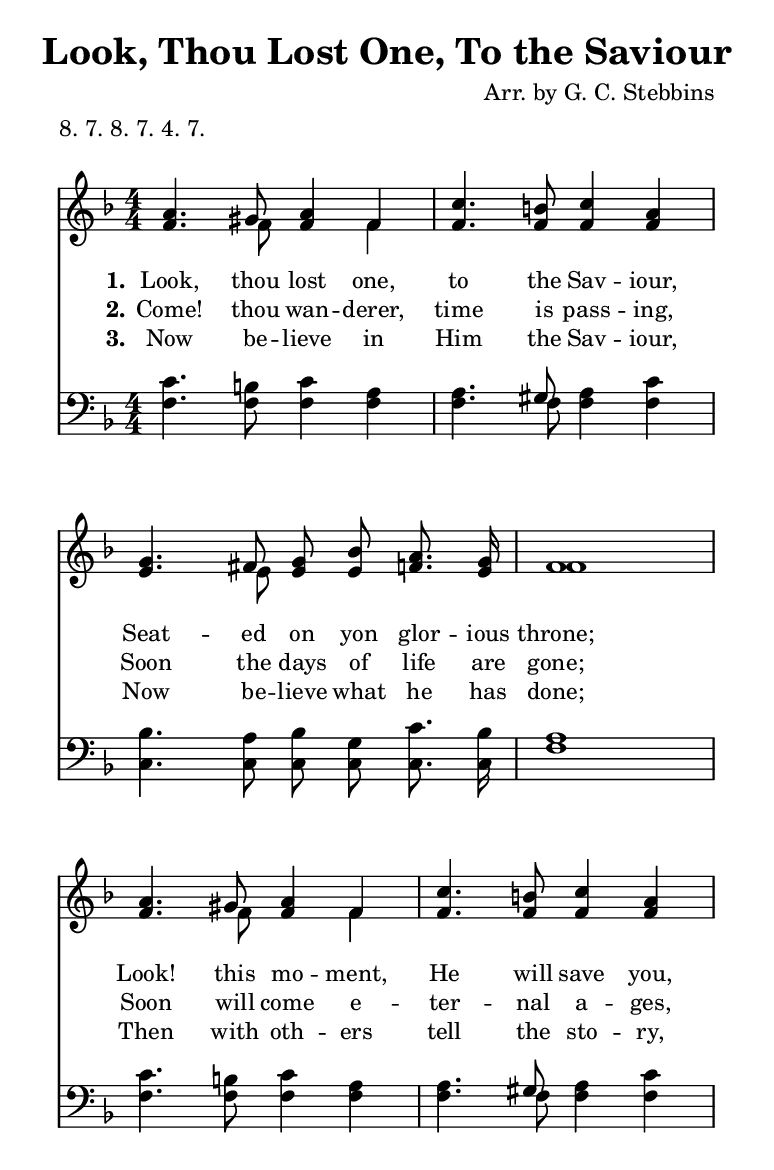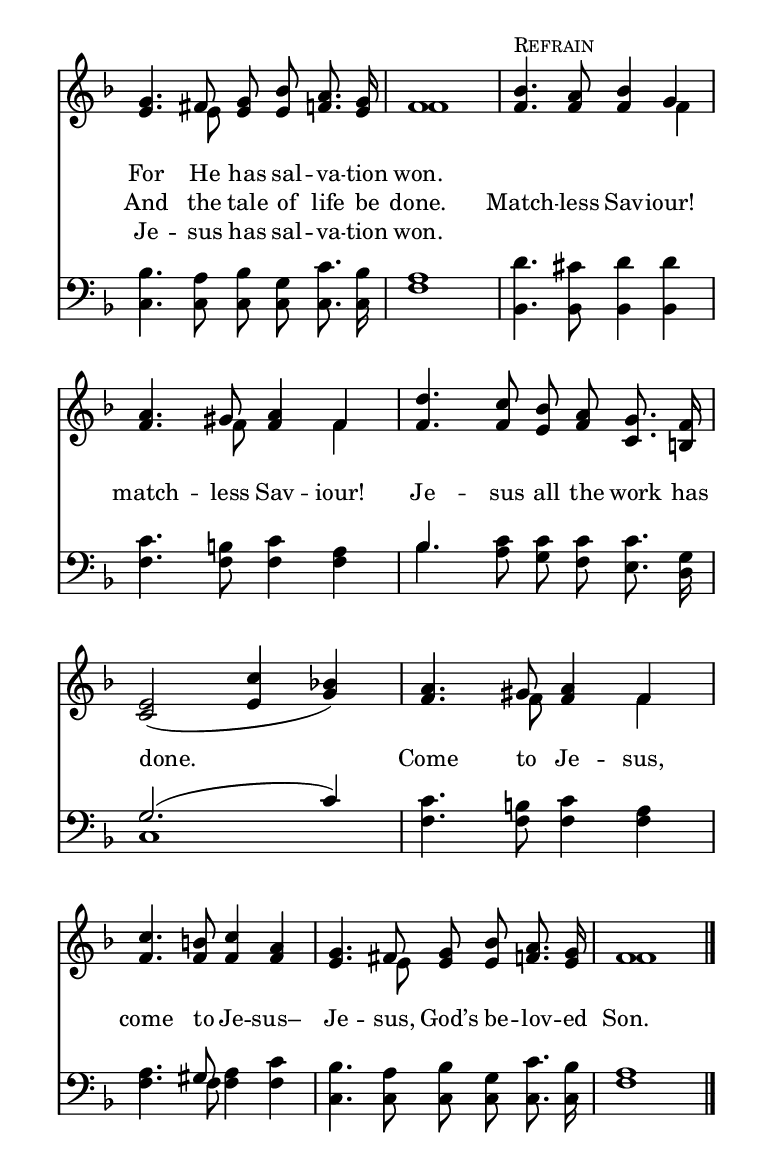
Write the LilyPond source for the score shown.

\include "common/global.ily"
\paper {
  \include "common/paper.ily"
  %ragged-bottom = ##t
  %ragged-last-bottom = ##t
  %systems-per-page = ##f
  %page-count = ##f
}

\header{
  hymnnumber = "101"
  title = "Look, Thou Lost One, To the Saviour"
  tunename = "Look Ye Saints"
  meter = "8. 7. 8. 7. 4. 7."
  %poet = ""
  composer = "Arr. by G. C. Stebbins"
  %copyright = ""
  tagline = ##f
}

patternAA = { c4. c8 c4 c4 | c4. c8 c4 c4 }
patternBA = { c4. c8 c8 c8 c8. c16 | c1 }
patternBB = { c4. c8 c8 c8 c8. c16 | c2( c4 c4) }
patternBC = { c4. c8 c8 c8 c8. c16 | c2.( c4) }

global = {
  \include "common/overrides.ily"
  \override Staff.TimeSignature.style = #'numbered
  \time 4/4
  \override Score.MetronomeMark.transparent = ##t % hide all fermata changes too
  \tempo 4=95
  \key f \major
  \autoBeamOff
}

notesSoprano = {
\global
\relative c'' {

  \changePitch \patternAA { a gis a f | c' b c a }
  \changePitch \patternBA { g fis g bes a g | f }
  \changePitch \patternAA { a gis a f | c' b c a }
  \changePitch \patternBA { g fis g bes a g | f }

  << s^\markup { \small \caps "Refrain" }
  \changePitch \patternAA { bes a bes g | a gis a f } >>
  \changePitch \patternBB { d' c bes a g f | e c' bes! }
  \changePitch \patternAA { a gis a f | c' b c a }
  \changePitch \patternBA { g fis g bes a g | f }

  \bar "|."

}
}

notesAlto = {
\global
\relative e' {

  \changePitch \patternAA { f f f f | f f f f }
  \changePitch \patternBA { e e e e f! e | f }
  \changePitch \patternAA { f f f f | f f f f }
  \changePitch \patternBA { e e e e f! e | f }

  \changePitch \patternAA { f f f f | f f f f }
  \changePitch \patternBB { f f e f c b! | c e g }
  \changePitch \patternAA { f f f f | f f f f }
  \changePitch \patternBA { e e e e f! e | f }

}
}

notesTenor = {
\global
\relative a {

  \changePitch \patternAA { c b c a | a gis a c }
  \changePitch \patternBA { bes a bes g c bes | a }
  \changePitch \patternAA { c b c a | a gis a c }
  \changePitch \patternBA { bes a bes g c bes | a }

  \changePitch \patternAA { d cis d d | c b c a }
  \changePitch \patternBC { bes c c c c g | g c }
  \changePitch \patternAA { c b c a | a gis a c }
  \changePitch \patternBA { bes a bes g c bes | a }

}
}

notesBass = {
\global
\relative f {

  \changePitch \patternAA { f f f f | f f f f }
  \changePitch \patternBA { c c c c c c | f }
  \changePitch \patternAA { f f f f | f f f f }
  \changePitch \patternBA { c c c c c c | f }

  \changePitch \patternAA { bes, bes bes bes | f' f f f }
  \changePitch \patternBA { bes a g f e d | c }
  \changePitch \patternAA { f f f f | f f f f }
  \changePitch \patternBA { c c c c c c | f }

}
}

Refrain = \lyricmode {

Match -- less Sav -- iour! match -- less Sav -- iour!
Je -- sus all the work has done.
Come to Je -- sus, come to Je -- sus–
Je -- sus, God’s be -- lov -- ed Son.

}

wordsA = \lyricmode {
\set stanza = "1."

Look, thou lost one, to the Sav -- iour,
Seat -- ed on yon glor -- ious throne;
Look! this mo -- ment, He will save you,
For He has sal -- va -- tion won.

}

wordsB = \lyricmode {
\set stanza = "2."

Come! thou wan -- derer, time is pass -- ing,
Soon the days of life are gone;
Soon will come e -- ter -- nal a -- ges,
And the tale of life be done.

\Refrain

}

wordsC = \lyricmode {
\set stanza = "3."

Now be -- lieve in Him the Sav -- iour,
Now be -- lieve what he has done;
Then with oth -- ers tell the sto -- ry,
Je -- sus has sal -- va -- tion won.

}

\score {
  \context ChoirStaff <<
    \context Staff = upper <<
      \set ChoirStaff.systemStartDelimiter = #'SystemStartBar
      \set ChoirStaff.printPartCombineTexts = ##f
      \partcombine #'(2 . 9) \notesSoprano \notesAlto
      \context NullVoice = sopranos { \voiceOne << \notesSoprano >> }
      \context NullVoice = altos { \voiceTwo << \notesAlto >> }
      \context Lyrics = one   \lyricsto sopranos \wordsA
      \context Lyrics = two   \lyricsto sopranos \wordsB
      \context Lyrics = three \lyricsto sopranos \wordsC
    >>
    \context Staff = men <<
      \clef bass
      \set ChoirStaff.printPartCombineTexts = ##f
      \partcombine #'(2 . 9) \notesTenor \notesBass
      \context NullVoice = tenors { \voiceOne << \notesTenor >> }
      \context NullVoice = basses { \voiceTwo << \notesBass >> }
    >>
  >>
  \layout {
    \include "common/layout.ily"
  }
  \midi{
    \include "common/midi.ily"
  }
}

\version "2.19.49"  % necessary for upgrading to future LilyPond versions.

% vi:set et ts=2 sw=2 ai nocindent syntax=lilypond:
